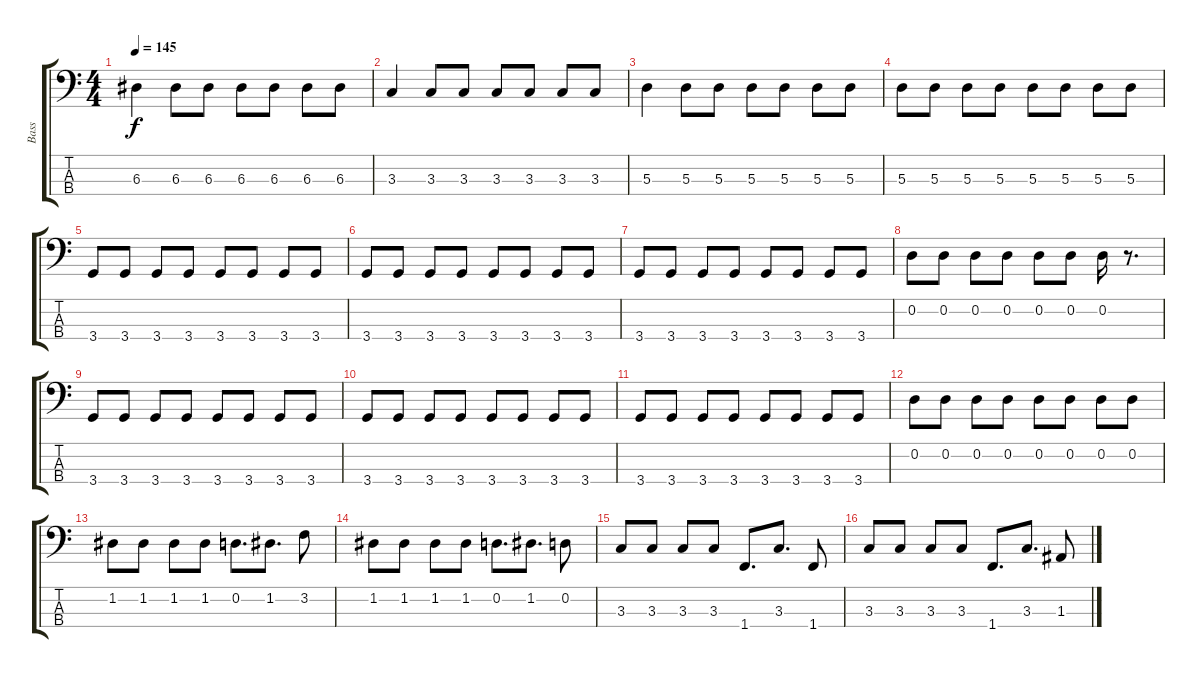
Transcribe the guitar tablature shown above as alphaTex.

\track ("Bass" "Bass") {instrument electricbassfinger}
\staff {score tabs}
\tuning (G2 D2 A1 E1) {hide}
\ts (4 4)
\tempo 145
\clef f4
\ks c
6.3.4{dy f} 6.3.8 6.3.8 6.3.8 6.3.8 6.3.8 6.3.8 |
3.3.4 3.3.8 3.3.8 3.3.8 3.3.8 3.3.8 3.3.8 |
5.3.4 5.3.8 5.3.8 5.3.8 5.3.8 5.3.8 5.3.8 |
5.3.8 5.3.8 5.3.8 5.3.8 5.3.8 5.3.8 5.3.8 5.3.8 |
3.4.8 3.4.8 3.4.8 3.4.8 3.4.8 3.4.8 3.4.8 3.4.8 |
3.4.8 3.4.8 3.4.8 3.4.8 3.4.8 3.4.8 3.4.8 3.4.8 |
3.4.8 3.4.8 3.4.8 3.4.8 3.4.8 3.4.8 3.4.8 3.4.8 |
0.2.8 0.2.8 0.2.8 0.2.8 0.2.8 0.2.8 0.2.16 r.8{d} |
3.4.8 3.4.8 3.4.8 3.4.8 3.4.8 3.4.8 3.4.8 3.4.8 |
3.4.8 3.4.8 3.4.8 3.4.8 3.4.8 3.4.8 3.4.8 3.4.8 |
3.4.8 3.4.8 3.4.8 3.4.8 3.4.8 3.4.8 3.4.8 3.4.8 |
0.2.8 0.2.8 0.2.8 0.2.8 0.2.8 0.2.8 0.2.8 0.2.8 |
1.2.8 1.2.8 1.2.8 1.2.8 0.2.8{d} 1.2.8{d} 3.2.8 |
1.2.8 1.2.8 1.2.8 1.2.8 0.2.8{d} 1.2.8{d} 0.2.8 |
3.3.8 3.3.8 3.3.8 3.3.8 1.4.8{d} 3.3.8{d} 1.4.8 |
3.3.8 3.3.8 3.3.8 3.3.8 1.4.8{d} 3.3.8{d} 1.3.8
